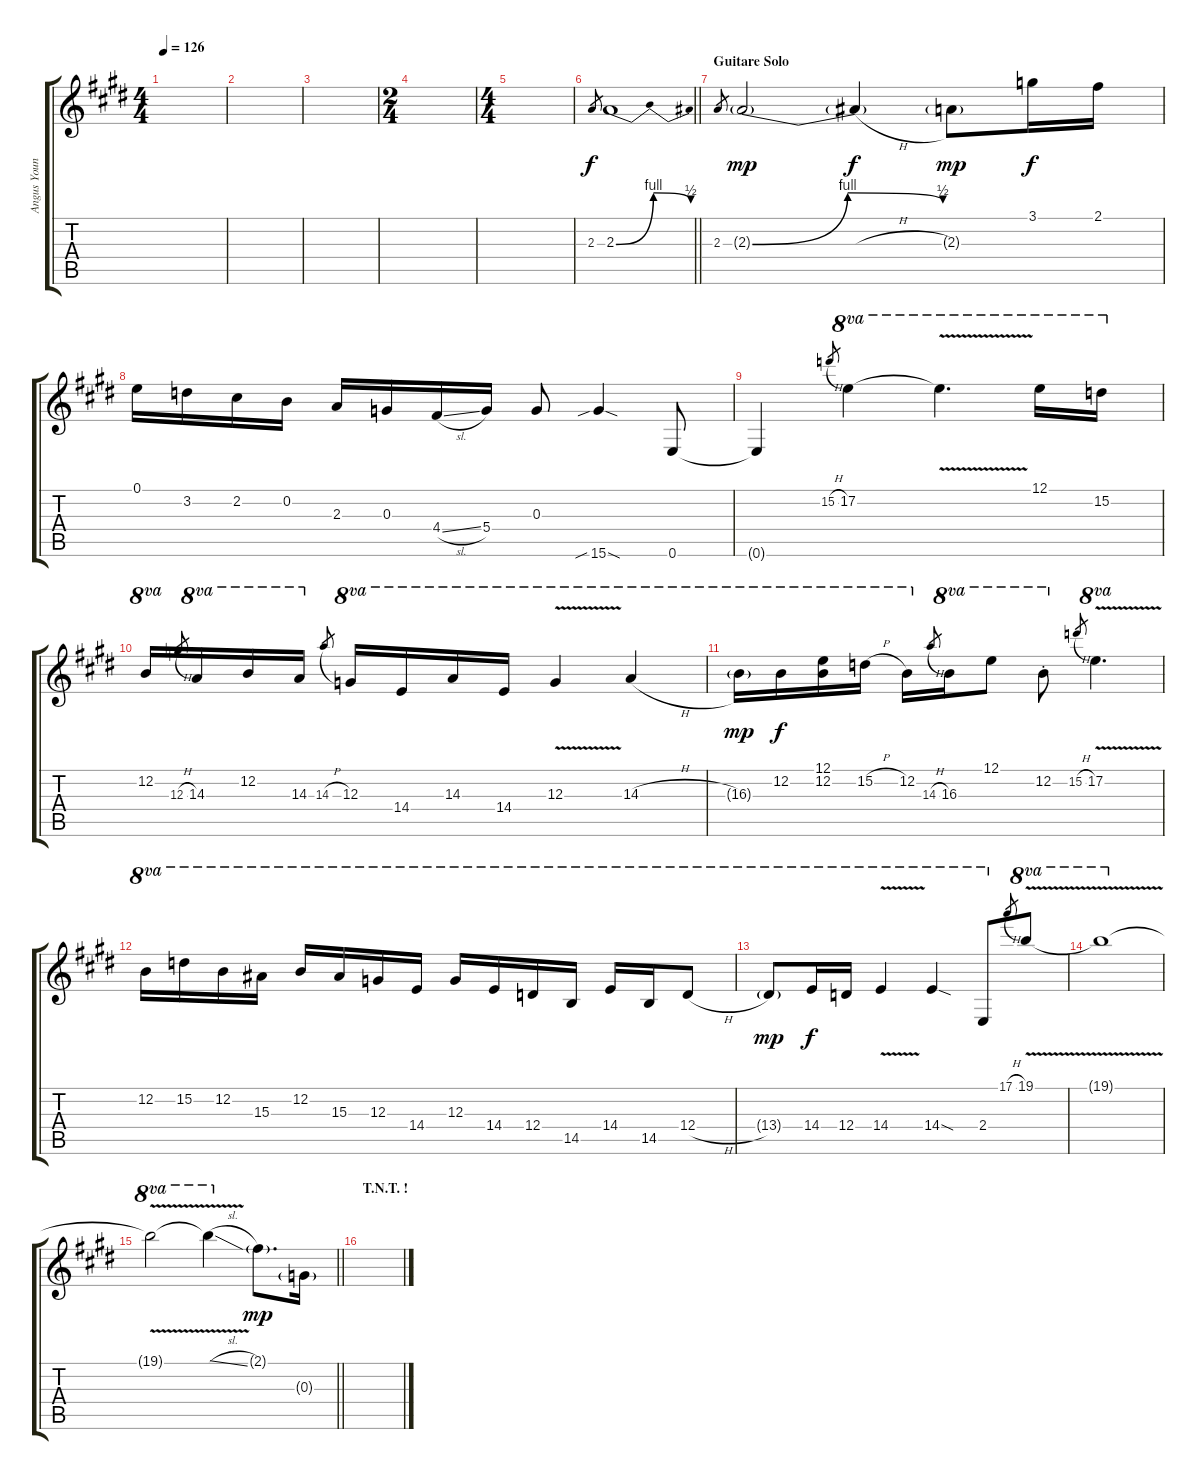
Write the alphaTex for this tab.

\track ("Angus Young" "Angus Youn") {instrument overdrivenguitar}
\staff {score tabs}
\tuning (E4 B3 G3 D3 A2 E2) {hide}
\ts (4 4)
\tempo 126
\clef g2
\ks e
|
|
|
\ts (2 4)
|
\ts (4 4)
|
\barLineRight lightlight
2.3.8{gr} 2.3{be (bendrelease 0 0 5 4 5 4 60 2)}.1 |
\section ("" "Guitare Solo")
2.3.8{gr} 2.3{be (bendrelease 0 0 5 4 5 4 60 2) g}.2{dy mp} 2.3{h t}.4{dy f} 2.3{g}.8{dy mp} 3.1.16{dy f} 2.1.16 |
0.1.16 3.2.16 2.2.16 0.2.16 2.3.16 0.3.16 4.4{sl}.16 5.4.16 0.3.8 15.6{sib sod}.4 0.6.8 |
0.6{t}.4 15.2{h}.8{gr} 17.2.4{ot 8va} 17.2{v t}.4{d ot 8va} 12.1.16{ot 8va} 15.2.16{ot 8va} |
12.2.16{ot 8va} 12.3{h}.8{gr} 14.3.16{ot 8va} 12.2.16{ot 8va} 14.3.16{ot 8va} 14.3{h}.8{gr} 12.3.16{ot 8va} 14.4.16{ot 8va} 14.3.16{ot 8va} 14.4.16{ot 8va} 12.3{v}.4{ot 8va} 14.3{h}.4{ot 8va} |
16.3{g}.16{ot 8va dy mp} 12.2.16{ot 8va dy f} (12.1 12.2).16{ot 8va} 15.2{h}.16{ot 8va} 12.2.16{ot 8va} 14.3{h}.8{gr} 16.3.16{ot 8va} 12.1.8{ot 8va} 12.2{st}.8{ot 8va} 15.2{h}.8{gr} 17.2{v}.4{d ot 8va} |
12.2.16{ot 8va} 15.2.16{ot 8va} 12.2.16{ot 8va} 15.3.16{ot 8va} 12.2.16{ot 8va} 15.3.16{ot 8va} 12.3.16{ot 8va} 14.4.16{ot 8va} 12.3.16{ot 8va} 14.4.16{ot 8va} 12.4.16{ot 8va} 14.5.16{ot 8va} 14.4.16{ot 8va} 14.5.16{ot 8va} 12.4{h}.8{ot 8va} |
13.4{g}.8{ot 8va dy mp} 14.4.16{ot 8va dy f} 12.4.16{ot 8va} 14.4{v}.4{ot 8va} 14.4{sod}.4{ot 8va} 2.4.8{ot 8va} 17.1{h}.8{gr} 19.1{v}.8{ot 8va} |
19.1{v t}.1{ot 8va} |
\barLineRight lightlight
19.1{t}.2{ot 8va} 19.1{v sl t}.4{ot 8va} 2.1{g}.8{d dy mp} 0.3{g}.16 |
\section ("" "T.N.T. !")
